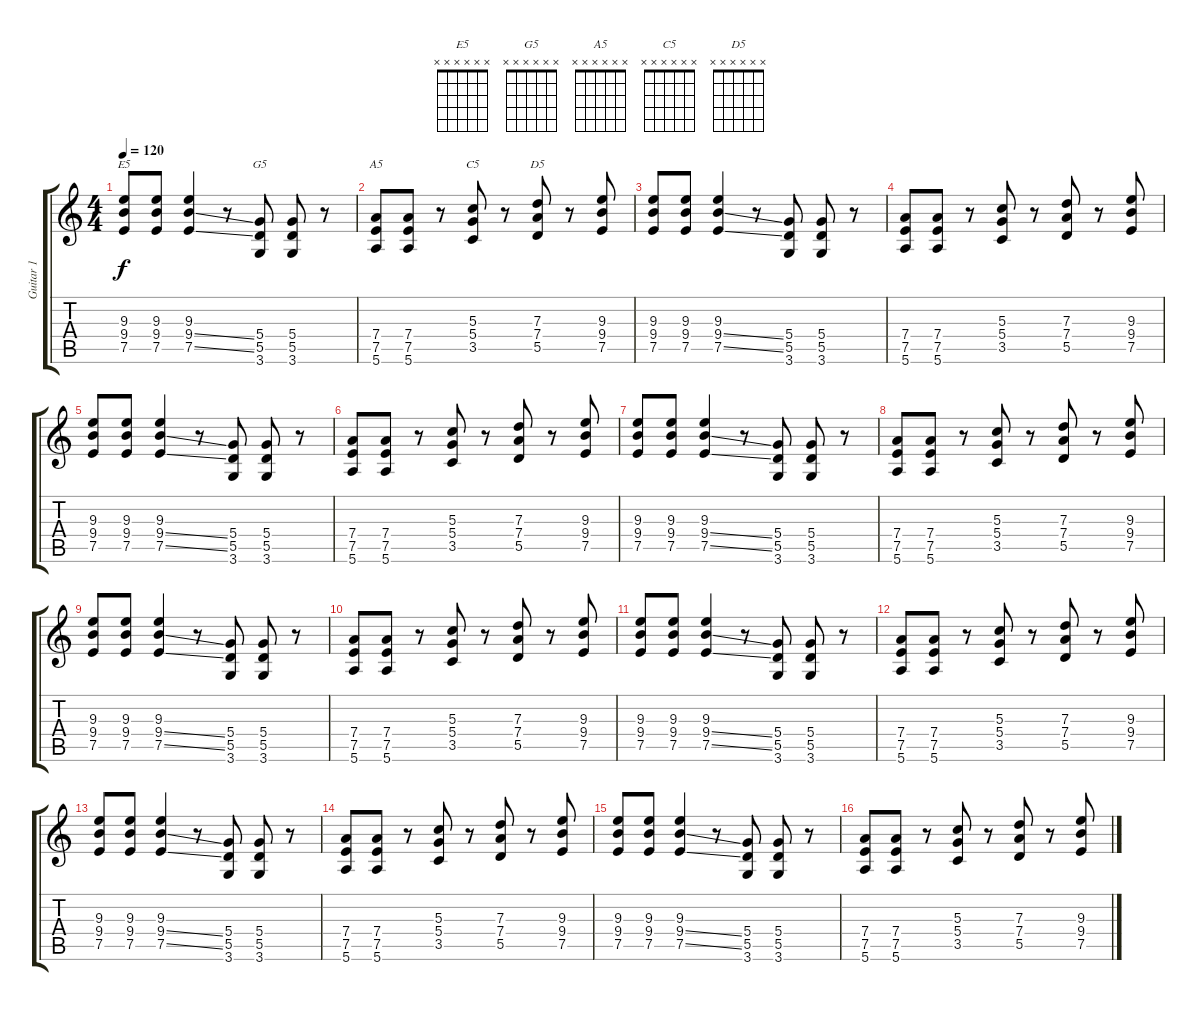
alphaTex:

\track ("Guitar 1" "Guitar 1") {instrument distortionguitar}
\staff {score tabs}
\tuning (E4 B3 G3 D3 A2 E2) {hide}
\chord ("E5" x x x x x x)
\chord ("G5" x x x x x x)
\chord ("A5" x x x x x x)
\chord ("C5" x x x x x x)
\chord ("D5" x x x x x x)
\ts (4 4)
\tempo 120
\clef g2
\ks c
(9.3 9.4 7.5).8{ch "E5" dy f} (9.3 9.4 7.5).8 (9.3 9.4{ss} 7.5{ss}).4 r.8 (5.4 5.5 3.6).8{ch "G5"} (5.4 5.5 3.6).8 r.8 |
(7.4 7.5 5.6).8{ch "A5"} (7.4 7.5 5.6).8 r.8 (5.3 5.4 3.5).8{ch "C5"} r.8 (7.3 7.4 5.5).8{ch "D5"} r.8 (9.3 9.4 7.5).8 |
(9.3 9.4 7.5).8 (9.3 9.4 7.5).8 (9.3 9.4{ss} 7.5{ss}).4 r.8 (5.4 5.5 3.6).8 (5.4 5.5 3.6).8 r.8 |
(7.4 7.5 5.6).8 (7.4 7.5 5.6).8 r.8 (5.3 5.4 3.5).8 r.8 (7.3 7.4 5.5).8 r.8 (9.3 9.4 7.5).8 |
(9.3 9.4 7.5).8 (9.3 9.4 7.5).8 (9.3 9.4{ss} 7.5{ss}).4 r.8 (5.4 5.5 3.6).8 (5.4 5.5 3.6).8 r.8 |
(7.4 7.5 5.6).8 (7.4 7.5 5.6).8 r.8 (5.3 5.4 3.5).8 r.8 (7.3 7.4 5.5).8 r.8 (9.3 9.4 7.5).8 |
(9.3 9.4 7.5).8 (9.3 9.4 7.5).8 (9.3 9.4{ss} 7.5{ss}).4 r.8 (5.4 5.5 3.6).8 (5.4 5.5 3.6).8 r.8 |
(7.4 7.5 5.6).8 (7.4 7.5 5.6).8 r.8 (5.3 5.4 3.5).8 r.8 (7.3 7.4 5.5).8 r.8 (9.3 9.4 7.5).8 |
(9.3 9.4 7.5).8 (9.3 9.4 7.5).8 (9.3 9.4{ss} 7.5{ss}).4 r.8 (5.4 5.5 3.6).8 (5.4 5.5 3.6).8 r.8 |
(7.4 7.5 5.6).8 (7.4 7.5 5.6).8 r.8 (5.3 5.4 3.5).8 r.8 (7.3 7.4 5.5).8 r.8 (9.3 9.4 7.5).8 |
(9.3 9.4 7.5).8 (9.3 9.4 7.5).8 (9.3 9.4{ss} 7.5{ss}).4 r.8 (5.4 5.5 3.6).8 (5.4 5.5 3.6).8 r.8 |
(7.4 7.5 5.6).8 (7.4 7.5 5.6).8 r.8 (5.3 5.4 3.5).8 r.8 (7.3 7.4 5.5).8 r.8 (9.3 9.4 7.5).8 |
(9.3 9.4 7.5).8 (9.3 9.4 7.5).8 (9.3 9.4{ss} 7.5{ss}).4 r.8 (5.4 5.5 3.6).8 (5.4 5.5 3.6).8 r.8 |
(7.4 7.5 5.6).8 (7.4 7.5 5.6).8 r.8 (5.3 5.4 3.5).8 r.8 (7.3 7.4 5.5).8 r.8 (9.3 9.4 7.5).8 |
(9.3 9.4 7.5).8 (9.3 9.4 7.5).8 (9.3 9.4{ss} 7.5{ss}).4 r.8 (5.4 5.5 3.6).8 (5.4 5.5 3.6).8 r.8 |
(7.4 7.5 5.6).8 (7.4 7.5 5.6).8 r.8 (5.3 5.4 3.5).8 r.8 (7.3 7.4 5.5).8 r.8 (9.3 9.4 7.5).8
